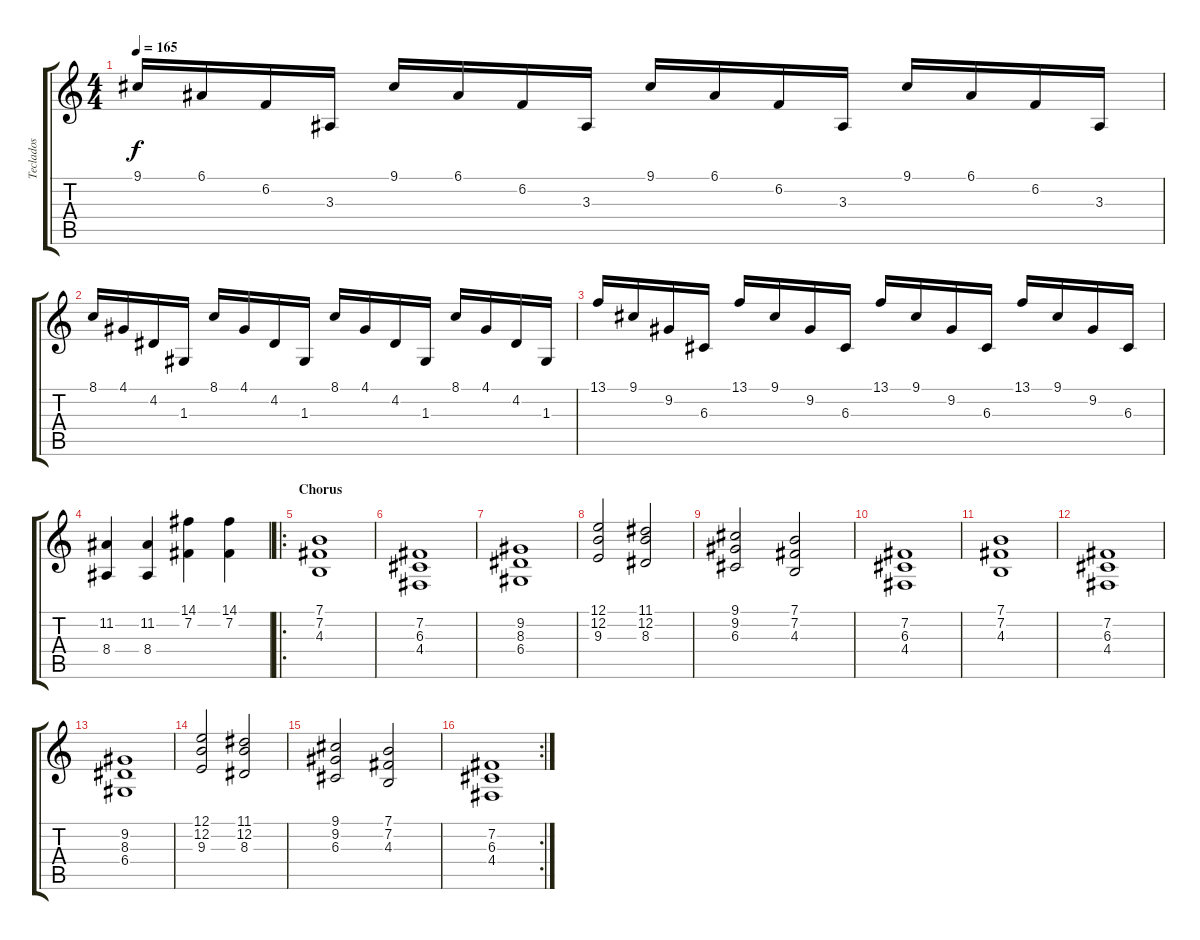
\track ("Teclados" "Teclados") {instrument stringensemble1}
\staff {score tabs}
\tuning (E4 B3 G3 D3 A2 E2) {hide}
\ts (4 4)
\tempo 165
\clef g2
\ks c
9.1.16{dy f instrument harpsichord} 6.1.16 6.2.16 3.3.16 9.1.16 6.1.16 6.2.16 3.3.16 9.1.16 6.1.16 6.2.16 3.3.16 9.1.16 6.1.16 6.2.16 3.3.16 |
8.1.16 4.1.16 4.2.16 1.3.16 8.1.16 4.1.16 4.2.16 1.3.16 8.1.16 4.1.16 4.2.16 1.3.16 8.1.16 4.1.16 4.2.16 1.3.16 |
13.1.16 9.1.16 9.2.16 6.3.16 13.1.16 9.1.16 9.2.16 6.3.16 13.1.16 9.1.16 9.2.16 6.3.16 13.1.16 9.1.16 9.2.16 6.3.16 |
(11.2 8.4).4 (11.2 8.4).4 (14.1 7.2).4 (14.1 7.2).4 |
\ro
\section ("" "Chorus")
(7.1 7.2 4.3).1{instrument stringensemble1} |
(7.2 6.3 4.4).1 |
(9.2 8.3 6.4).1 |
(12.1 12.2 9.3).2 (11.1 12.2 8.3).2 |
(9.1 9.2 6.3).2 (7.1 7.2 4.3).2 |
(7.2 6.3 4.4).1 |
(7.1 7.2 4.3).1{instrument stringensemble1} |
(7.2 6.3 4.4).1 |
(9.2 8.3 6.4).1 |
(12.1 12.2 9.3).2 (11.1 12.2 8.3).2 |
(9.1 9.2 6.3).2 (7.1 7.2 4.3).2 |
\rc 2
(7.2 6.3 4.4).1
